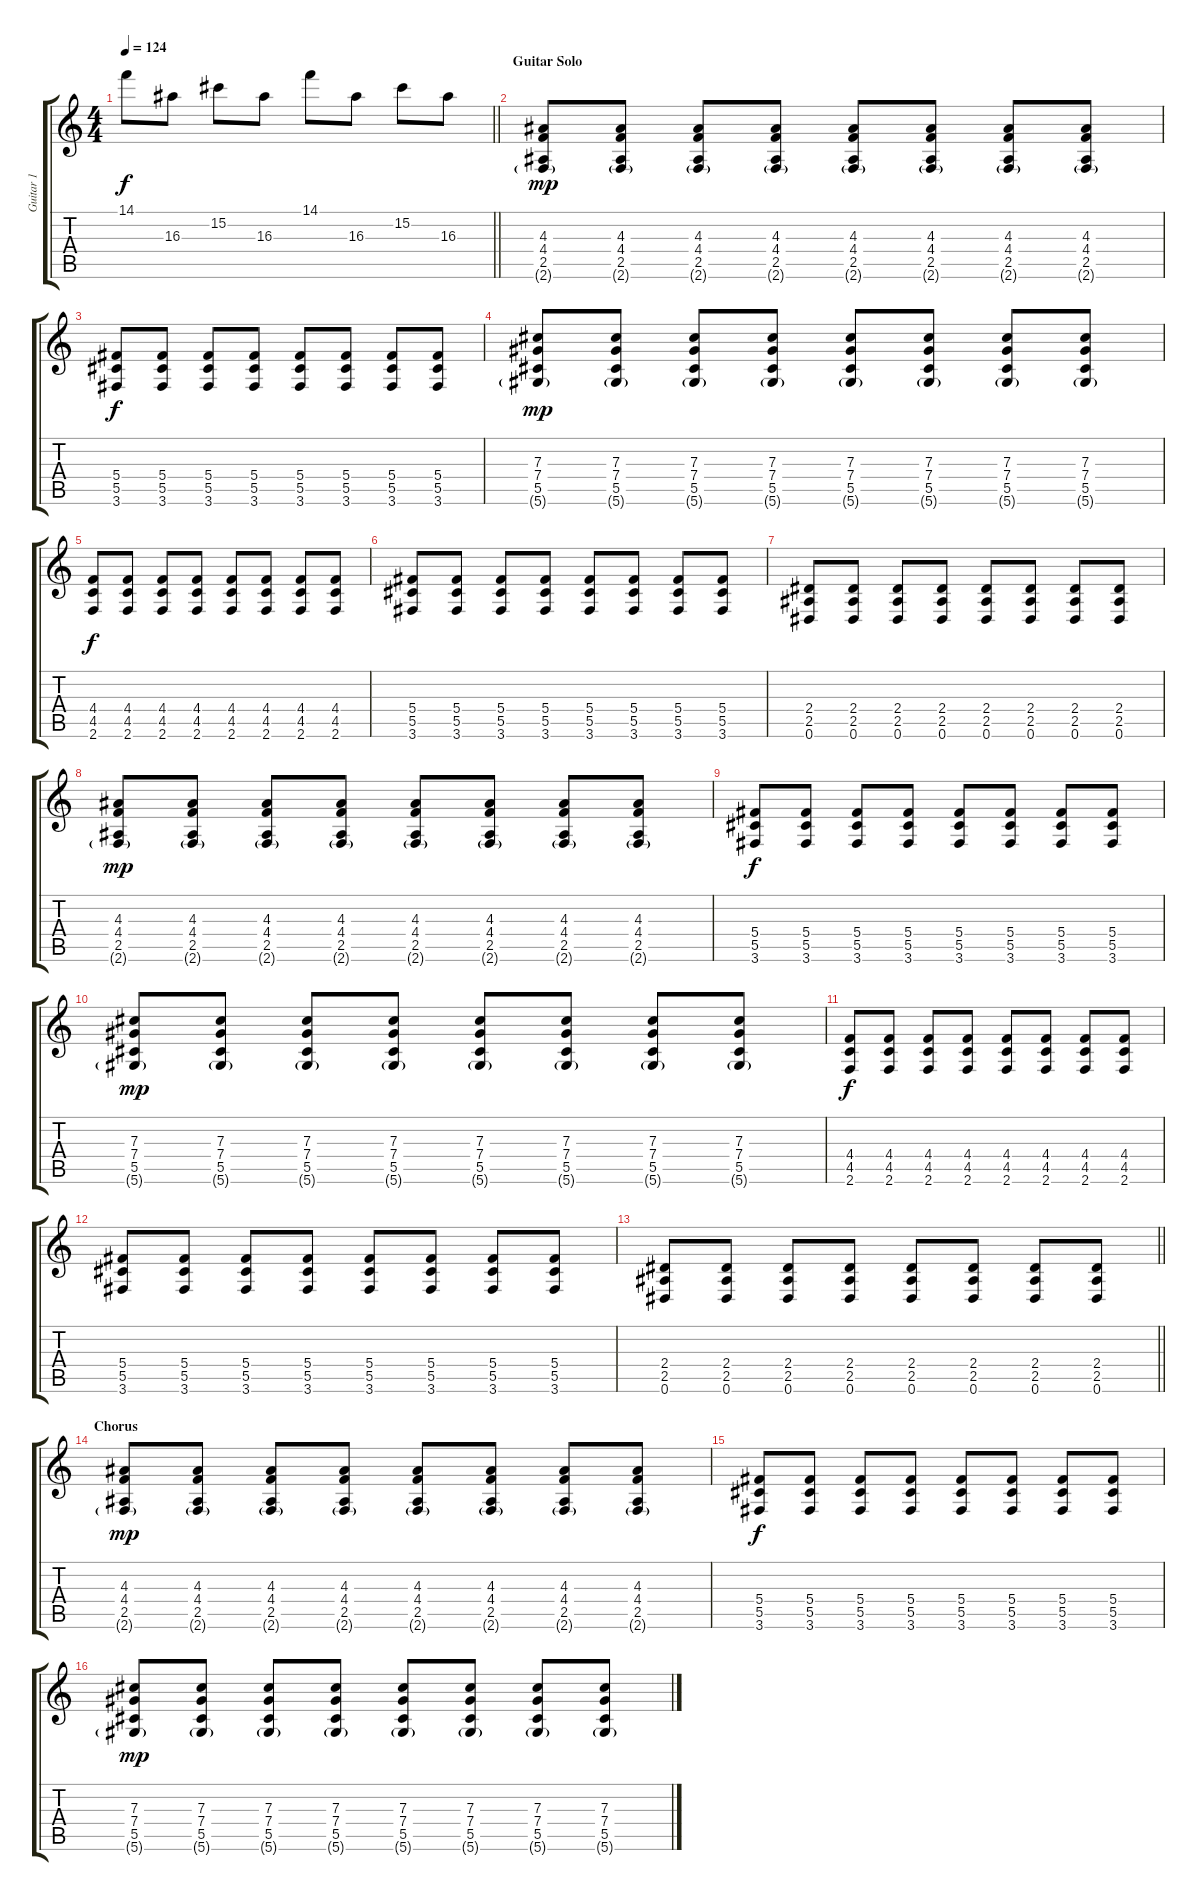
\track ("Guitar 1" "Guitar 1") {instrument distortionguitar}
\staff {score tabs}
\tuning (Eb4 Bb3 Gb3 Db3 Ab2 Eb2) {hide}
\ts (4 4)
\tempo 124
\clef g2
\barLineRight lightlight
\ks c
14.1.8{dy f} 16.3.8 15.2.8 16.3.8 14.1.8 16.3.8 15.2.8 16.3.8 |
\section ("" "Guitar Solo")
(4.3 4.4 2.5 2.6{g}).8{dy mp} (4.3 4.4 2.5 2.6{g}).8 (4.3 4.4 2.5 2.6{g}).8 (4.3 4.4 2.5 2.6{g}).8 (4.3 4.4 2.5 2.6{g}).8 (4.3 4.4 2.5 2.6{g}).8 (4.3 4.4 2.5 2.6{g}).8 (4.3 4.4 2.5 2.6{g}).8 |
(5.4 5.5 3.6).8{dy f} (5.4 5.5 3.6).8 (5.4 5.5 3.6).8 (5.4 5.5 3.6).8 (5.4 5.5 3.6).8 (5.4 5.5 3.6).8 (5.4 5.5 3.6).8 (5.4 5.5 3.6).8 |
(7.3 7.4 5.5 5.6{g}).8{dy mp} (7.3 7.4 5.5 5.6{g}).8 (7.3 7.4 5.5 5.6{g}).8 (7.3 7.4 5.5 5.6{g}).8 (7.3 7.4 5.5 5.6{g}).8 (7.3 7.4 5.5 5.6{g}).8 (7.3 7.4 5.5 5.6{g}).8 (7.3 7.4 5.5 5.6{g}).8 |
(4.4 4.5 2.6).8{dy f} (4.4 4.5 2.6).8 (4.4 4.5 2.6).8 (4.4 4.5 2.6).8 (4.4 4.5 2.6).8 (4.4 4.5 2.6).8 (4.4 4.5 2.6).8 (4.4 4.5 2.6).8 |
(5.4 5.5 3.6).8 (5.4 5.5 3.6).8 (5.4 5.5 3.6).8 (5.4 5.5 3.6).8 (5.4 5.5 3.6).8 (5.4 5.5 3.6).8 (5.4 5.5 3.6).8 (5.4 5.5 3.6).8 |
(2.4 2.5 0.6).8 (2.4 2.5 0.6).8 (2.4 2.5 0.6).8 (2.4 2.5 0.6).8 (2.4 2.5 0.6).8 (2.4 2.5 0.6).8 (2.4 2.5 0.6).8 (2.4 2.5 0.6).8 |
(4.3 4.4 2.5 2.6{g}).8{dy mp} (4.3 4.4 2.5 2.6{g}).8 (4.3 4.4 2.5 2.6{g}).8 (4.3 4.4 2.5 2.6{g}).8 (4.3 4.4 2.5 2.6{g}).8 (4.3 4.4 2.5 2.6{g}).8 (4.3 4.4 2.5 2.6{g}).8 (4.3 4.4 2.5 2.6{g}).8 |
(5.4 5.5 3.6).8{dy f} (5.4 5.5 3.6).8 (5.4 5.5 3.6).8 (5.4 5.5 3.6).8 (5.4 5.5 3.6).8 (5.4 5.5 3.6).8 (5.4 5.5 3.6).8 (5.4 5.5 3.6).8 |
(7.3 7.4 5.5 5.6{g}).8{dy mp} (7.3 7.4 5.5 5.6{g}).8 (7.3 7.4 5.5 5.6{g}).8 (7.3 7.4 5.5 5.6{g}).8 (7.3 7.4 5.5 5.6{g}).8 (7.3 7.4 5.5 5.6{g}).8 (7.3 7.4 5.5 5.6{g}).8 (7.3 7.4 5.5 5.6{g}).8 |
(4.4 4.5 2.6).8{dy f} (4.4 4.5 2.6).8 (4.4 4.5 2.6).8 (4.4 4.5 2.6).8 (4.4 4.5 2.6).8 (4.4 4.5 2.6).8 (4.4 4.5 2.6).8 (4.4 4.5 2.6).8 |
(5.4 5.5 3.6).8 (5.4 5.5 3.6).8 (5.4 5.5 3.6).8 (5.4 5.5 3.6).8 (5.4 5.5 3.6).8 (5.4 5.5 3.6).8 (5.4 5.5 3.6).8 (5.4 5.5 3.6).8 |
\barLineRight lightlight
(2.4 2.5 0.6).8 (2.4 2.5 0.6).8 (2.4 2.5 0.6).8 (2.4 2.5 0.6).8 (2.4 2.5 0.6).8 (2.4 2.5 0.6).8 (2.4 2.5 0.6).8 (2.4 2.5 0.6).8 |
\section ("" "Chorus")
(4.3 4.4 2.5 2.6{g}).8{dy mp} (4.3 4.4 2.5 2.6{g}).8 (4.3 4.4 2.5 2.6{g}).8 (4.3 4.4 2.5 2.6{g}).8 (4.3 4.4 2.5 2.6{g}).8 (4.3 4.4 2.5 2.6{g}).8 (4.3 4.4 2.5 2.6{g}).8 (4.3 4.4 2.5 2.6{g}).8 |
(5.4 5.5 3.6).8{dy f} (5.4 5.5 3.6).8 (5.4 5.5 3.6).8 (5.4 5.5 3.6).8 (5.4 5.5 3.6).8 (5.4 5.5 3.6).8 (5.4 5.5 3.6).8 (5.4 5.5 3.6).8 |
(7.3 7.4 5.5 5.6{g}).8{dy mp} (7.3 7.4 5.5 5.6{g}).8 (7.3 7.4 5.5 5.6{g}).8 (7.3 7.4 5.5 5.6{g}).8 (7.3 7.4 5.5 5.6{g}).8 (7.3 7.4 5.5 5.6{g}).8 (7.3 7.4 5.5 5.6{g}).8 (7.3 7.4 5.5 5.6{g}).8
